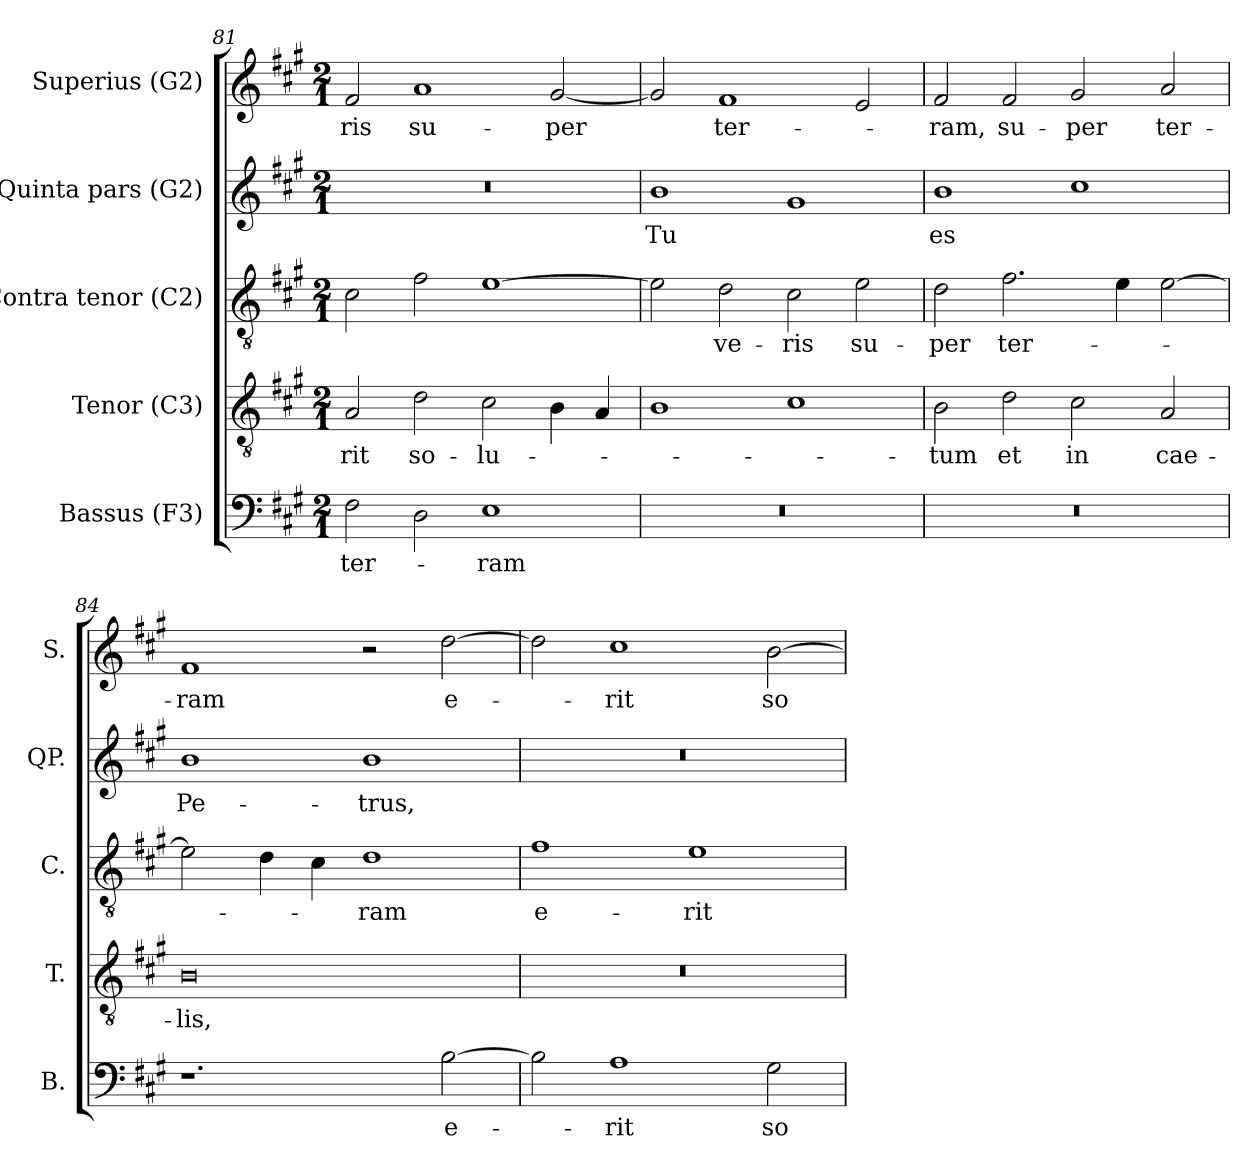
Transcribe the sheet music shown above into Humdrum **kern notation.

**kern	**text	**kern	**text	**kern	**text	**kern	**text	**kern	**text
*part5	*part5	*part4	*part4	*part3	*part3	*part2	*part2	*part1	*part1
*staff5	*staff5	*staff4	*staff4	*staff3	*staff3	*staff2	*staff2	*staff1	*staff1
*I"Bassus (F3)	*	*I"Tenor (C3)	*	*I"Contra tenor (C2)	*	*I"Quinta pars (G2)	*	*I"Superius (G2)	*
*I'B.	*	*I'T.	*	*I'C.	*	*I'QP.	*	*I'S.	*
*clefF4	*	*clefGv2	*	*clefGv2	*	*clefG2	*	*clefG2	*
*	*	*ITrd7c12	*	*ITrd7c12	*	*ITrd7c12	*	*	*
*k[f#c#g#]	*	*k[f#c#g#]	*	*k[f#c#g#]	*	*k[f#c#g#]	*	*k[f#c#g#]	*
*A:	*	*A:	*	*A:	*	*A:	*	*A:	*
*M2/1	*	*M2/1	*	*M2/1	*	*M2/1	*	*M2/1	*
=81	=81	=81	=81	=81	=81	=81	=81	=81	=81
!	!LO:LY:b:color=#000000	!	!	!	!	!	!	!	!
!	!	!	!LO:LY:b:color=#000000	!	!	!LO:N:vis=1	!	!	!
!	!	!	!	!	!	!	!	!	!LO:LY:b:color=#000000
2F#i\	ter-	2AAi/	-rit	2C#i\	.	0r	.	2f#i/	-ris
!	!	!	!LO:LY:b:color=#000000	!	!	!	!	!	!
!	!	!	!	!	!	!	!	!	!LO:LY:b:color=#000000
2Di\	.	2Di\	so-	2F#i\	.	.	.	1ai	su-
!	!LO:LY:b:color=#000000	!	!	!	!	!	!	!	!
!	!	!	!LO:LY:b:color=#000000	!	!	!	!	!	!
1Ei	-ram	2C#i\	-lu-	[1Ei	.	.	.	.	.
!	!	!	!	!	!	!	!	!	!LO:LY:b:color=#000000
.	.	4BBi\	.	.	.	.	.	[2g#i/	-per
.	.	4AAi/	.	.	.	.	.	.	.
!!LO:LB:g=z
=82	=82	=82	=82	=82	=82	=82	=82	=82	=82
!LO:N:vis=1	!	!	!	!	!	!	!	!	!
!	!	!	!	!	!	!	!LO:LY:b:color=#000000	!	!
0r	.	1BBi	.	2Ei\]	.	1Bi	Tu	2g#i/]	.
!	!	!	!	!	!LO:LY:b:color=#000000	!	!	!	!
!	!	!	!	!	!	!	!	!	!LO:LY:b:color=#000000
.	.	.	.	2Di\	-ve-	.	.	1f#i	ter-
!	!	!	!	!	!LO:LY:b:color=#000000	!	!	!	!
.	.	1C#i	.	2C#i\	-ris	1G#i	.	.	.
!	!	!	!	!	!LO:LY:b:color=#000000	!	!	!	!
.	.	.	.	2Ei\	su-	.	.	2ei/	.
=83	=83	=83	=83	=83	=83	=83	=83	=83	=83
!LO:N:vis=1	!	!	!	!	!	!	!	!	!
!	!	!	!LO:LY:b:color=#000000	!	!	!	!	!	!
!	!	!	!	!	!LO:LY:b:color=#000000	!	!	!	!
!	!	!	!	!	!	!	!LO:LY:b:color=#000000	!	!
!	!	!	!	!	!	!	!	!	!LO:LY:b:color=#000000
0r	.	2BBi\	-tum	2Di\	-per	1Bi	es	2f#i/	-ram,
!	!	!	!LO:LY:b:color=#000000	!	!	!	!	!	!
!	!	!	!	!	!LO:LY:b:color=#000000	!	!	!	!
!	!	!	!	!	!	!	!	!	!LO:LY:b:color=#000000
.	.	2Di\	et	2.F#i\	ter-	.	.	2f#i/	su-
!	!	!	!LO:LY:b:color=#000000	!	!	!	!	!	!
!	!	!	!	!	!	!	!	!	!LO:LY:b:color=#000000
.	.	2C#i\	in	.	.	1c#i	.	2g#i/	-per
.	.	.	.	4Ei\	.	.	.	.	.
!	!	!	!LO:LY:b:color=#000000	!	!	!	!	!	!
!	!	!	!	!	!	!	!	!	!LO:LY:b:color=#000000
.	.	2AAi/	cae-	[2Ei\	.	.	.	2ai/	ter-
=84	=84	=84	=84	=84	=84	=84	=84	=84	=84
!	!	!	!LO:LY:b:color=#000000	!	!	!	!	!	!
!	!	!	!	!	!	!	!LO:LY:b:color=#000000	!	!
!	!	!	!	!	!	!	!	!	!LO:LY:b:color=#000000
1.r	.	0BBi	-lis,	2Ei\]	.	1Bi	Pe-	1f#i	-ram
.	.	.	.	4Di\	.	.	.	.	.
.	.	.	.	4C#i\	.	.	.	.	.
!	!	!	!	!	!LO:LY:b:color=#000000	!	!	!	!
!	!	!	!	!	!	!	!LO:LY:b:color=#000000	!	!
.	.	.	.	1Di	-ram	1Bi	-trus,	2r	.
!	!LO:LY:b:color=#000000	!	!	!	!	!	!	!	!
!	!	!	!	!	!	!	!	!	!LO:LY:b:color=#000000
[2Bi\	e-	.	.	.	.	.	.	[2ddi\	e-
=85	=85	=85	=85	=85	=85	=85	=85	=85	=85
!	!	!LO:N:vis=1	!	!	!	!	!	!	!
!	!	!	!	!	!LO:LY:b:color=#000000	!LO:N:vis=1	!	!	!
2Bi\]	.	0r	.	1F#i	e-	0r	.	2ddi\]	.
!	!LO:LY:b:color=#000000	!	!	!	!	!	!	!	!
!	!	!	!	!	!	!	!	!	!LO:LY:b:color=#000000
1Ai	-rit	.	.	.	.	.	.	1cc#i	-rit
!	!	!	!	!	!LO:LY:b:color=#000000	!	!	!	!
.	.	.	.	1Ei	-rit	.	.	.	.
!	!LO:LY:b:color=#000000	!	!	!	!	!	!	!	!
!	!	!	!	!	!	!	!	!	!LO:LY:b:color=#000000
2G#i\	so-	.	.	.	.	.	.	[2bi\	so-
=	=	=	=	=	=	=	=	=	=
*-	*-	*-	*-	*-	*-	*-	*-	*-	*-
